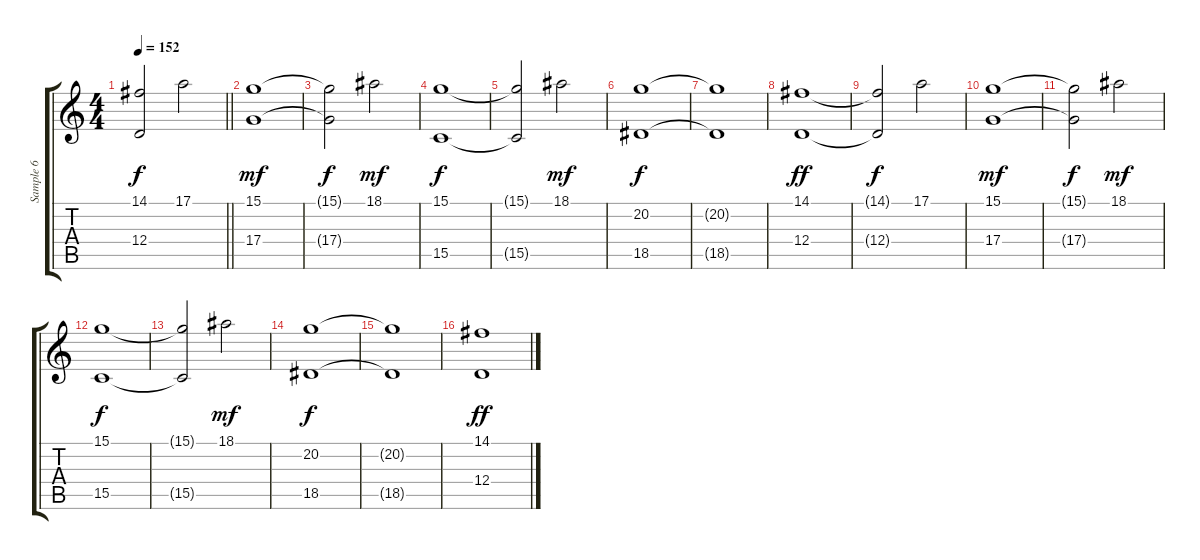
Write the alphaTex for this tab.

\track ("Sample 6" "Sample 6") {instrument pad2warm}
\staff {score tabs}
\tuning (E4 B3 G3 D3 A2 E2) {hide}
\ts (4 4)
\tempo 152
\clef g2
\barLineRight lightlight
\ks c
(14.1{t} 12.4{t}).2{dy f} 17.1.2 |
\section ("" " ")
(15.1 17.4).1{dy mf} |
(15.1{t} 17.4{t}).2{dy f} 18.1.2{dy mf} |
(15.1 15.5).1{dy f} |
(15.1{t} 15.5{t}).2 18.1.2{dy mf} |
(20.2 18.5).1{dy f} |
(20.2{t} 18.5{t}).1 |
(14.1 12.4).1{dy ff} |
(14.1{t} 12.4{t}).2{dy f} 17.1.2 |
(15.1 17.4).1{dy mf} |
(15.1{t} 17.4{t}).2{dy f} 18.1.2{dy mf} |
(15.1 15.5).1{dy f} |
(15.1{t} 15.5{t}).2 18.1.2{dy mf} |
(20.2 18.5).1{dy f} |
(20.2{t} 18.5{t}).1 |
(14.1 12.4).1{dy ff}
